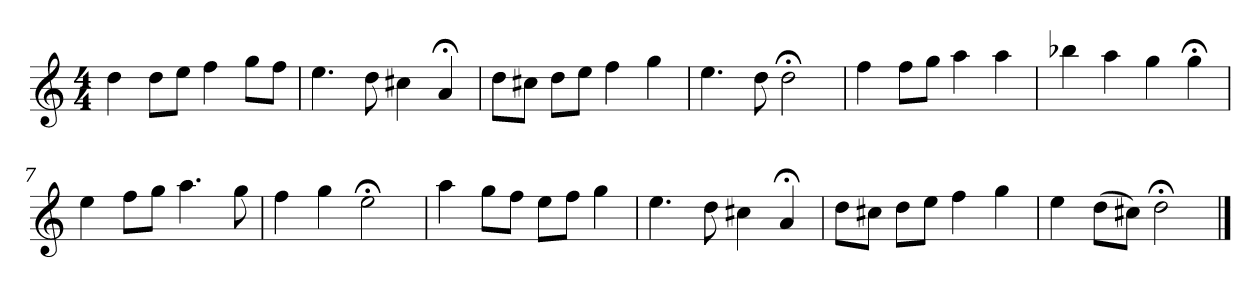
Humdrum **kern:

**kern
*part1
*staff1
*k[]
*D:dor
*M4/4
*MM120
=1
4dd
8ddL
8eeJ
4ff
8ggL
8ffJ
=2
4.ee
8dd
4cc#X
4a;<
=3
8ddL
8cc#XJ
8ddL
8eeJ
4ff
4gg
=4
4.ee
8dd
2dd;<
=5
4ff
8ffL
8ggJ
4aa
4aa
=6
4bb-X
4aa
4gg
4gg;<
=7
4ee
8ffL
8ggJ
4.aa
8gg
=8
4ff
4gg
2ee;<
=9
4aa
8ggL
8ffJ
8eeL
8ffJ
4gg
=10
4.ee
8dd
4cc#X
4a;<
=11
8ddL
8cc#XJ
8ddL
8eeJ
4ff
4gg
=12
4ee
(8ddL
8cc#XJ)
2dd;<
==
*-
